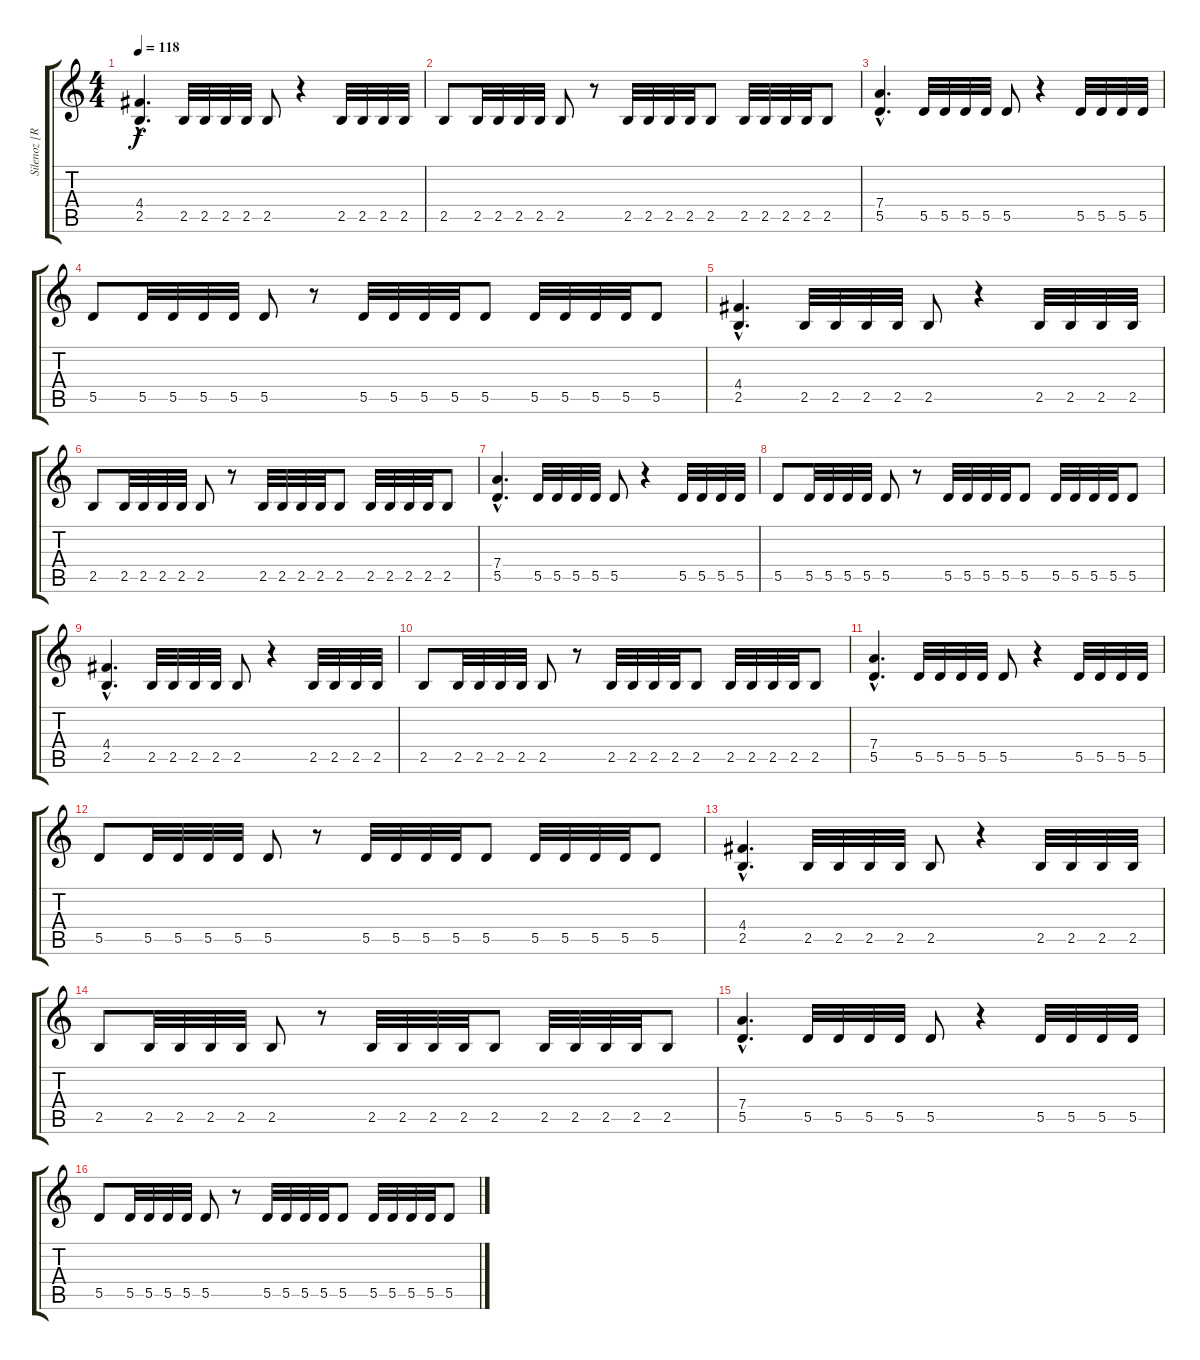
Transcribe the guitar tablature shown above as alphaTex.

\track ("Silenoz [Rhythm Guitar]" "Silenoz [R") {instrument distortionguitar}
\staff {score tabs}
\tuning (E4 B3 G3 D3 A2 E2) {hide}
\ts (4 4)
\tempo 118
\clef g2
\ks c
(4.4{hac} 2.5{hac}).4{d dy f} 2.5.32 2.5.32 2.5.32 2.5.32 2.5.8 r.4 2.5.32 2.5.32 2.5.32 2.5.32 |
2.5.8 2.5.32 2.5.32 2.5.32 2.5.32 2.5.8 r.8 2.5.32 2.5.32 2.5.32 2.5.32 2.5.8 2.5.32 2.5.32 2.5.32 2.5.32 2.5.8 |
(7.4{hac} 5.5{hac}).4{d} 5.5.32 5.5.32 5.5.32 5.5.32 5.5.8 r.4 5.5.32 5.5.32 5.5.32 5.5.32 |
5.5.8 5.5.32 5.5.32 5.5.32 5.5.32 5.5.8 r.8 5.5.32 5.5.32 5.5.32 5.5.32 5.5.8 5.5.32 5.5.32 5.5.32 5.5.32 5.5.8 |
(4.4{hac} 2.5{hac}).4{d} 2.5.32 2.5.32 2.5.32 2.5.32 2.5.8 r.4 2.5.32 2.5.32 2.5.32 2.5.32 |
2.5.8 2.5.32 2.5.32 2.5.32 2.5.32 2.5.8 r.8 2.5.32 2.5.32 2.5.32 2.5.32 2.5.8 2.5.32 2.5.32 2.5.32 2.5.32 2.5.8 |
(7.4{hac} 5.5{hac}).4{d} 5.5.32 5.5.32 5.5.32 5.5.32 5.5.8 r.4 5.5.32 5.5.32 5.5.32 5.5.32 |
5.5.8 5.5.32 5.5.32 5.5.32 5.5.32 5.5.8 r.8 5.5.32 5.5.32 5.5.32 5.5.32 5.5.8 5.5.32 5.5.32 5.5.32 5.5.32 5.5.8 |
(4.4{hac} 2.5{hac}).4{d} 2.5.32 2.5.32 2.5.32 2.5.32 2.5.8 r.4 2.5.32 2.5.32 2.5.32 2.5.32 |
2.5.8 2.5.32 2.5.32 2.5.32 2.5.32 2.5.8 r.8 2.5.32 2.5.32 2.5.32 2.5.32 2.5.8 2.5.32 2.5.32 2.5.32 2.5.32 2.5.8 |
(7.4{hac} 5.5{hac}).4{d} 5.5.32 5.5.32 5.5.32 5.5.32 5.5.8 r.4 5.5.32 5.5.32 5.5.32 5.5.32 |
5.5.8 5.5.32 5.5.32 5.5.32 5.5.32 5.5.8 r.8 5.5.32 5.5.32 5.5.32 5.5.32 5.5.8 5.5.32 5.5.32 5.5.32 5.5.32 5.5.8 |
(4.4{hac} 2.5{hac}).4{d} 2.5.32 2.5.32 2.5.32 2.5.32 2.5.8 r.4 2.5.32 2.5.32 2.5.32 2.5.32 |
2.5.8 2.5.32 2.5.32 2.5.32 2.5.32 2.5.8 r.8 2.5.32 2.5.32 2.5.32 2.5.32 2.5.8 2.5.32 2.5.32 2.5.32 2.5.32 2.5.8 |
(7.4{hac} 5.5{hac}).4{d} 5.5.32 5.5.32 5.5.32 5.5.32 5.5.8 r.4 5.5.32 5.5.32 5.5.32 5.5.32 |
5.5.8 5.5.32 5.5.32 5.5.32 5.5.32 5.5.8 r.8 5.5.32 5.5.32 5.5.32 5.5.32 5.5.8 5.5.32 5.5.32 5.5.32 5.5.32 5.5.8
